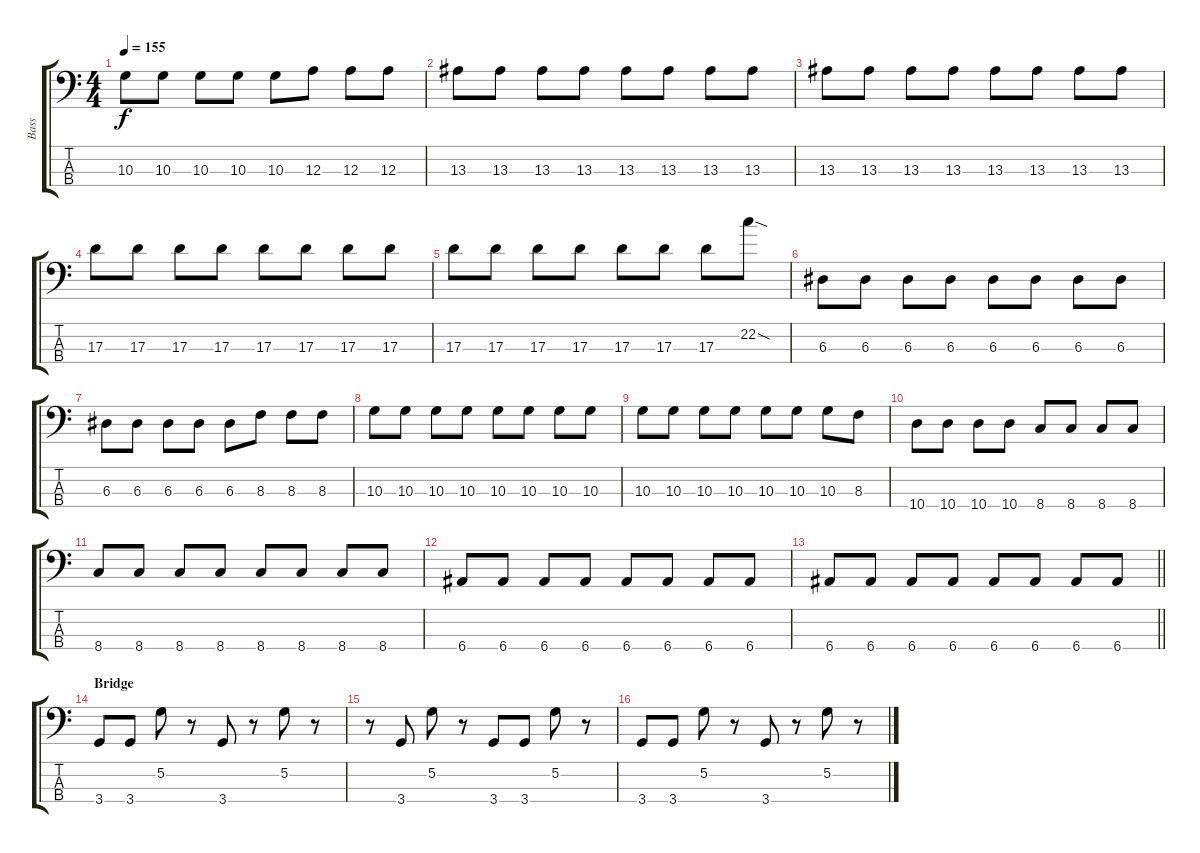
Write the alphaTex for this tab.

\track ("Bass" "Bass") {instrument synthbass1}
\staff {score tabs}
\tuning (G2 D2 A1 E1) {hide}
\ts (4 4)
\tempo 155
\clef f4
\ks c
10.3.8{dy f} 10.3.8 10.3.8 10.3.8 10.3.8 12.3.8 12.3.8 12.3.8 |
13.3.8 13.3.8 13.3.8 13.3.8 13.3.8 13.3.8 13.3.8 13.3.8 |
13.3.8 13.3.8 13.3.8 13.3.8 13.3.8 13.3.8 13.3.8 13.3.8 |
17.3.8 17.3.8 17.3.8 17.3.8 17.3.8 17.3.8 17.3.8 17.3.8 |
17.3.8 17.3.8 17.3.8 17.3.8 17.3.8 17.3.8 17.3.8 22.2{sod}.8 |
6.3.8 6.3.8 6.3.8 6.3.8 6.3.8 6.3.8 6.3.8 6.3.8 |
6.3.8 6.3.8 6.3.8 6.3.8 6.3.8 8.3.8 8.3.8 8.3.8 |
10.3.8 10.3.8 10.3.8 10.3.8 10.3.8 10.3.8 10.3.8 10.3.8 |
10.3.8 10.3.8 10.3.8 10.3.8 10.3.8 10.3.8 10.3.8 8.3.8 |
10.4.8 10.4.8 10.4.8 10.4.8 8.4.8 8.4.8 8.4.8 8.4.8 |
8.4.8 8.4.8 8.4.8 8.4.8 8.4.8 8.4.8 8.4.8 8.4.8 |
6.4.8 6.4.8 6.4.8 6.4.8 6.4.8 6.4.8 6.4.8 6.4.8 |
\barLineRight lightlight
6.4.8 6.4.8 6.4.8 6.4.8 6.4.8 6.4.8 6.4.8 6.4.8 |
\section ("" "Bridge")
3.4.8 3.4.8 5.2.8 r.8 3.4.8 r.8 5.2.8 r.8 |
r.8 3.4.8 5.2.8 r.8 3.4.8 3.4.8 5.2.8 r.8 |
3.4.8 3.4.8 5.2.8 r.8 3.4.8 r.8 5.2.8 r.8
